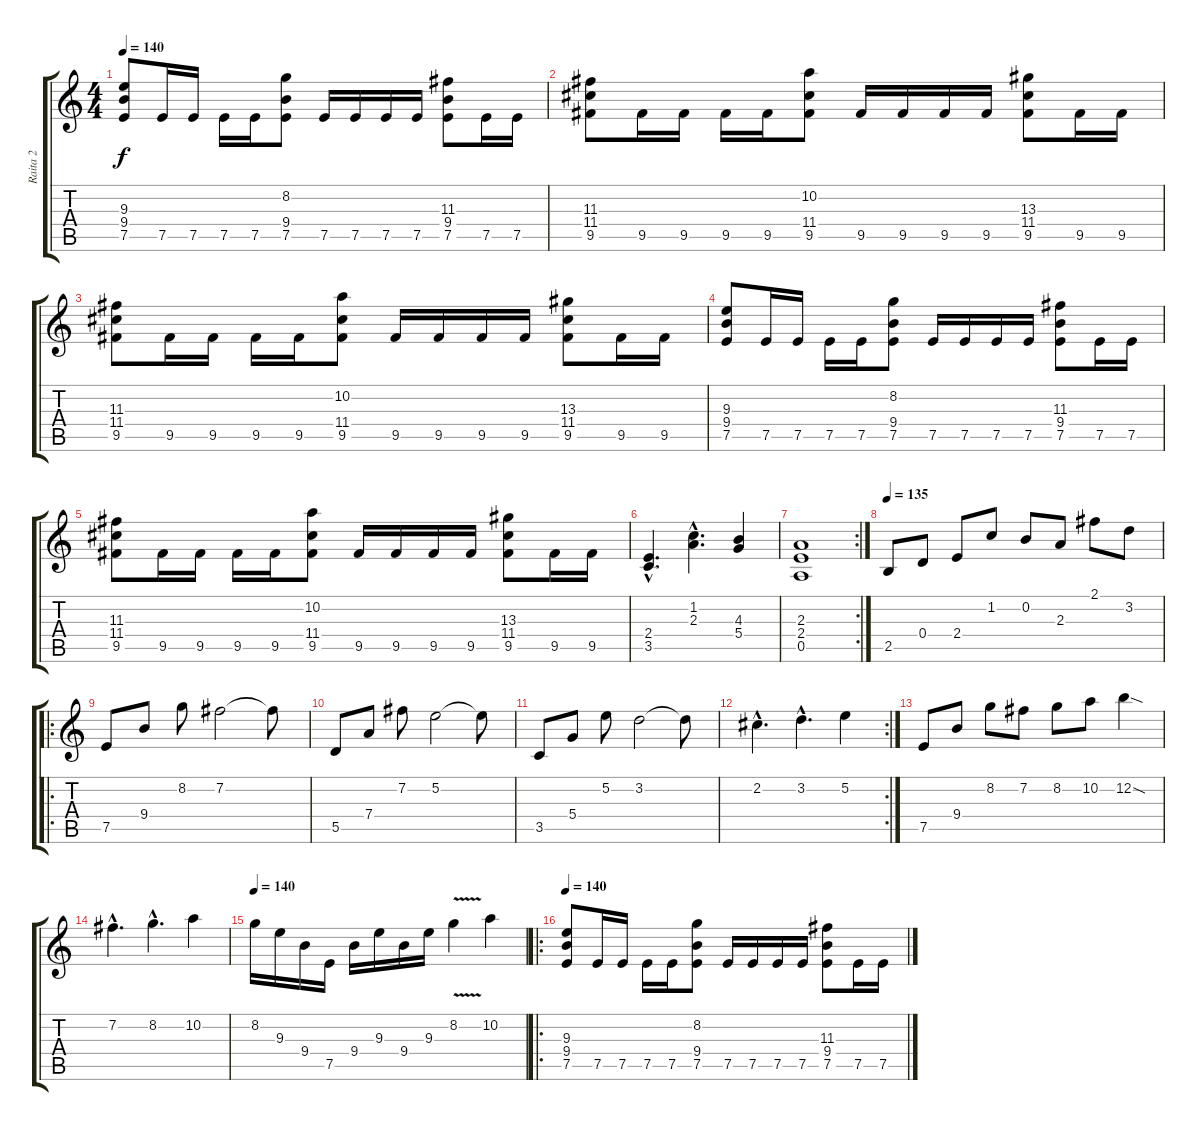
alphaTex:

\track ("Raita 2" "Raita 2") {instrument distortionguitar}
\staff {score tabs}
\tuning (E4 B3 G3 D3 A2 E2) {hide}
\ts (4 4)
\tempo 140
\clef g2
\ks c
(9.3 9.4 7.5).8{dy f} 7.5.16 7.5.16 7.5.16 7.5.16 (8.2 9.4 7.5).8 7.5.16 7.5.16 7.5.16 7.5.16 (11.3 9.4 7.5).8 7.5.16 7.5.16 |
(11.3 11.4 9.5).8 9.5.16 9.5.16 9.5.16 9.5.16 (10.2 11.4 9.5).8 9.5.16 9.5.16 9.5.16 9.5.16 (13.3 11.4 9.5).8 9.5.16 9.5.16 |
(11.3 11.4 9.5).8 9.5.16 9.5.16 9.5.16 9.5.16 (10.2 11.4 9.5).8 9.5.16 9.5.16 9.5.16 9.5.16 (13.3 11.4 9.5).8 9.5.16 9.5.16 |
(9.3 9.4 7.5).8 7.5.16 7.5.16 7.5.16 7.5.16 (8.2 9.4 7.5).8 7.5.16 7.5.16 7.5.16 7.5.16 (11.3 9.4 7.5).8 7.5.16 7.5.16 |
(11.3 11.4 9.5).8 9.5.16 9.5.16 9.5.16 9.5.16 (10.2 11.4 9.5).8 9.5.16 9.5.16 9.5.16 9.5.16 (13.3 11.4 9.5).8 9.5.16 9.5.16 |
(2.4{hac} 3.5{hac}).4{d} (1.2{hac} 2.3{hac}).4{d} (4.3 5.4).4 |
\rc 2
(2.3 2.4 0.5).1 |
\tempo 135
2.5.8 0.4.8 2.4.8 1.2.8 0.2.8 2.3.8 2.1.8 3.2.8 |
\ro
7.5.8 9.4.8 8.2.8 7.2.2 7.2{t}.8 |
5.5.8 7.4.8 7.2.8 5.2.2 5.2{t}.8 |
3.5.8 5.4.8 5.2.8 3.2.2 3.2{t}.8 |
\rc 2
2.2{hac}.4{d} 3.2{hac}.4{d} 5.2.4 |
7.5.8 9.4.8 8.2.8 7.2.8 8.2.8 10.2.8 12.2{sod}.4 |
7.2{hac}.4{d} 8.2{hac}.4{d} 10.2.4 |
\tempo 140
8.2.16 9.3.16 9.4.16 7.5.16 9.4.16 9.3.16 9.4.16 9.3.16 8.2{v}.4 10.2.4 |
\ro
\tempo 140
(9.3 9.4 7.5).8 7.5.16 7.5.16 7.5.16 7.5.16 (8.2 9.4 7.5).8 7.5.16 7.5.16 7.5.16 7.5.16 (11.3 9.4 7.5).8 7.5.16 7.5.16
